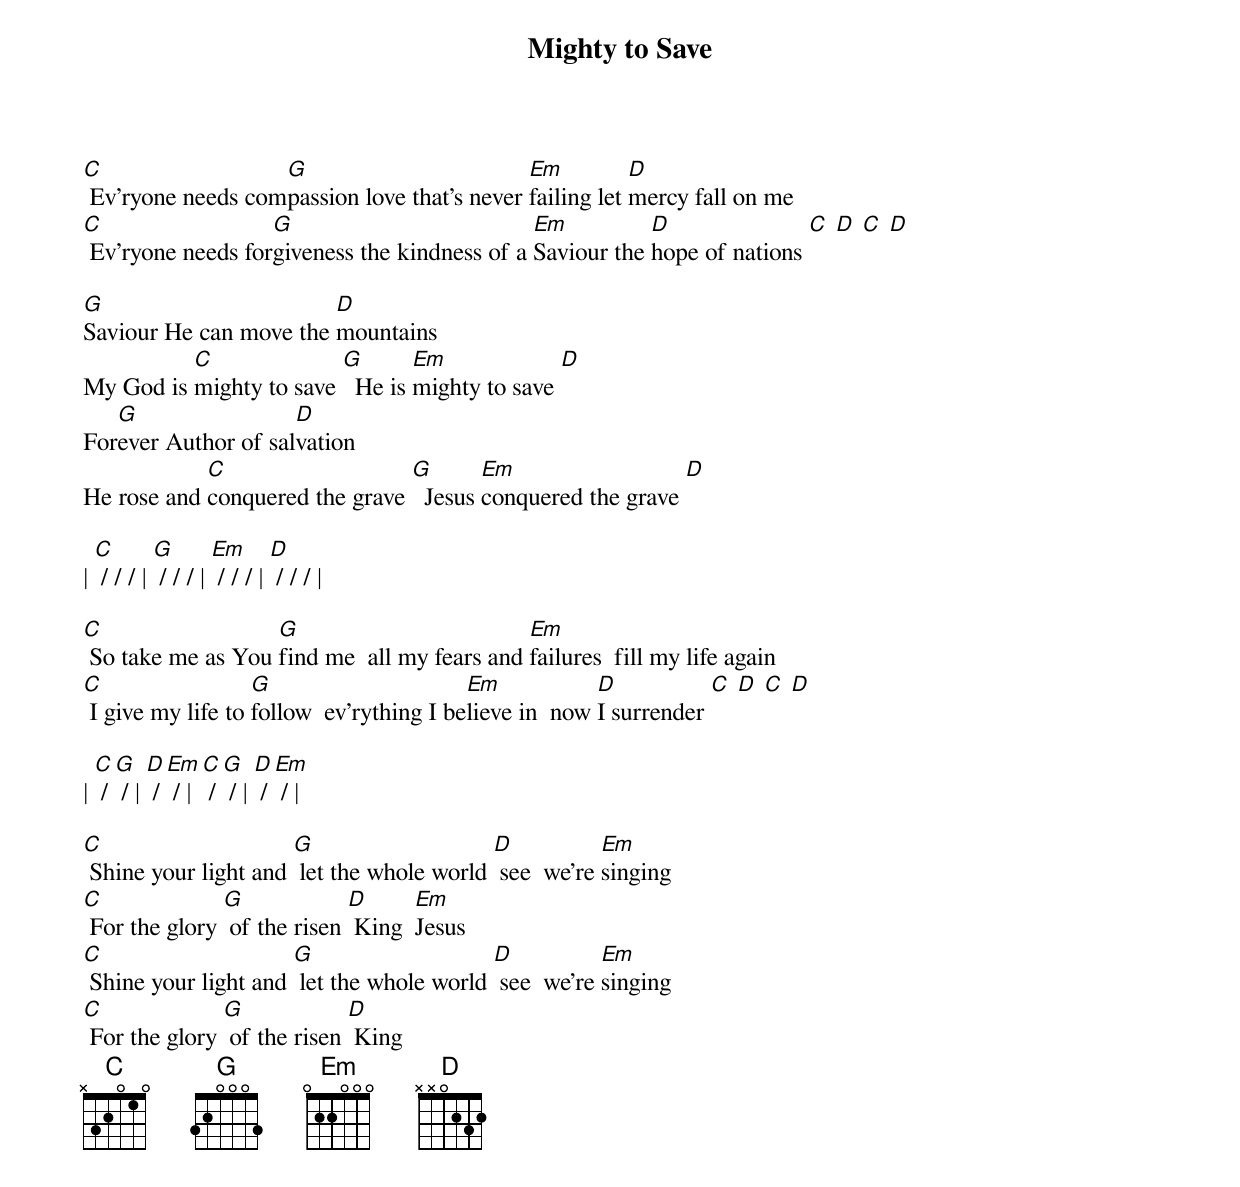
{title: Mighty to Save}
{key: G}
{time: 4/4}
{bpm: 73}
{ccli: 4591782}
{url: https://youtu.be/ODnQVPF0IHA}
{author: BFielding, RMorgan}
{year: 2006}
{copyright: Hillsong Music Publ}

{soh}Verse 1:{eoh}
[C] Ev'ryone needs com[G]passion love that's never [Em]failing let [D]mercy fall on me
[C] Ev'ryone needs for[G]giveness the kindness of a [Em]Saviour the [D]hope of nations [C] [D] [C] [D]

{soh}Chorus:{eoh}
[G]Saviour He can move the [D]mountains
My God is [C]mighty to save [G]  He is [Em]mighty to save [D]
For[G]ever Author of sal[D]vation
He rose and [C]conquered the grave [G]  Jesus [Em]conquered the grave [D]

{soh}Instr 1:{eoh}
| [C] / / / | [G] / / / | [Em] / / / | [D] / / / |

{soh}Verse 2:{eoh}
[C] So take me as You [G]find me  all my fears and [Em]failures  fill my life again
[C] I give my life to [G]follow  ev'rything I be[Em]lieve in  now [D]I surrender [C] [D] [C] [D]

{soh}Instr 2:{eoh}
| [C] / [G] / | [D] / [Em] / | [C] / [G] / | [D] / [Em] / |

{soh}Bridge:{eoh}
[C] Shine your light and [G] let the whole world [D] see  we're [Em]singing
[C] For the glory [G] of the risen [D] King  [Em]Jesus
[C] Shine your light and [G] let the whole world [D] see  we're [Em]singing
[C] For the glory [G] of the risen [D] King
